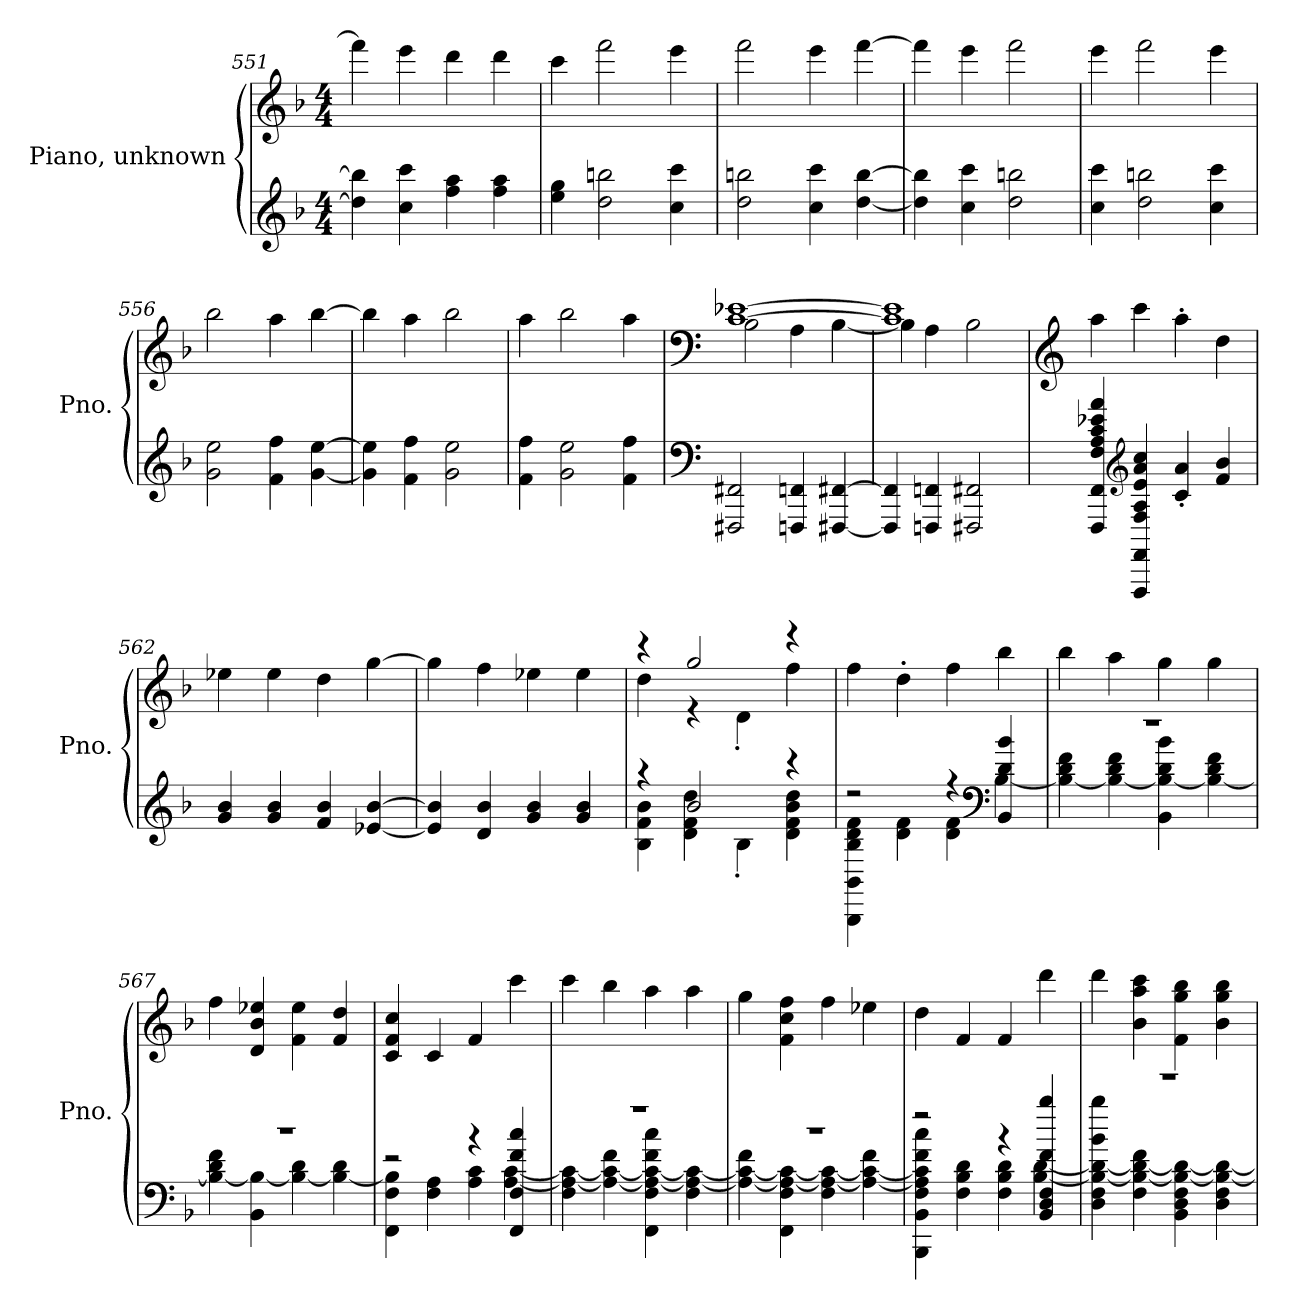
**kern	**kern
*part1	*part1
*staff2	*staff1
*I"Piano, unknown	*
*I'Pno.	*
*clefG2	*clefG2
*k[b-]	*k[b-]
*M4/4	*M4/4
=551	=551
4dd\] 4bb\]	4fff\]
4cc\ 4ccc\	4eee\
4ff\ 4aa\	4ddd\
4ff\ 4aa\	4ddd\
=552	=552
4ee\ 4gg\	4ccc\
2dd\ 2bbn\	2fff\
4cc\ 4ccc\	4eee\
=553	=553
2dd\ 2bbn\	2fff\
4cc\ 4ccc\	4eee\
[4dd\ [4bb\	[4fff\
!!LO:LB:g=z
=554	=554
4dd\] 4bb\]	4fff\]
4cc\ 4ccc\	4eee\
2dd\ 2bbn\	2fff\
=555	=555
4cc\ 4ccc\	4eee\
2dd\ 2bbn\	2fff\
4cc\ 4ccc\	4eee\
=556	=556
2g\ 2ee\	2bb-\
4f\ 4ff\	4aa\
[4g\ [4ee\	[4bb-\
=557	=557
4g\] 4ee\]	4bb-\]
4f\ 4ff\	4aa\
2g\ 2ee\	2bb-\
=558	=558
4f\ 4ff\	4aa\
2g\ 2ee\	2bb-\
4f\ 4ff\	4aa\
=559	=559
*clefF4	*clefF4
*	*^
2FFF#X/ 2FF#X/	[1c [1e-X	2B-\
4FFFn/ 4FFn/	.	4A\
[4FFF#X/ [4FF#X/	.	[4B-\
=560	=560	=560
4FFF#/] 4FF#/]	1c] 1e-]	4B-\]
4FFFn/ 4FFn/	.	4A\
2FFF#X/ 2FF#X/	.	2B-\
*	*v	*v
!!LO:LB:g=z
=561	=561
*	*clefG2
4FFF/ 4FF/ 4F/ 4A/ 4c/ 4e-X/ 4a/	4aa\
*clefG2	*
4FFF/ 4FF/ 4F/ 4A/ 4e-/ 4a/ 4cc/	4ccc\
4c/' 4a/'	4aa'\
4f/ 4b-/	4dd\
=562	=562
4g/ 4b-/	4ee-X\
4g/ 4b-/	4ee-\
4f/ 4b-/	4dd\
[4e-X/ [4b-/	[4gg\
=563	=563
4e-/] 4b-/]	4gg\]
4d/ 4b-/	4ff\
4g/ 4b-/	4ee-X\
4g/ 4b-/	4ee-\
=564	=564
*^	*^
4r	4B-\ 4f\ 4b-\	4r	4dd\
2b-/	4d\ 4f\ 4dd\	2gg/	4r
.	4B-'\	.	4d'\
4r	4d\ 4f\ 4b-\ 4dd\	4r	4ff\
*	*	*v	*v
=565	=565	=565
2r	4BBB-\ 4BB-\ 4B-\ 4d\ 4f\	4ff\
.	4d\ 4f\	4dd'\
4r	4d\ 4f\	4ff\
*clefF4	*	*
4BB-/ 4d/ 4b-/	[4B-\	4bb-\
=566	=566	=566
1r	4B-\_ 4d\ 4f\	4bb-\
.	4B-\_ 4d\ 4f\	4aa\
.	4BB-\ 4B-\_ 4d\ 4b-\	4gg\
.	4B-\_ 4d\ 4f\	4gg\
!!LO:LB:g=z
=567	=567	=567
1r	4B-\_ 4d\ 4f\	4ff\
.	4BB-\ 4B-\_	4d/ 4b-/ 4ee-X/
.	4B-\_ 4d\	4f\ 4ee-\
.	4B-\_ 4d\	4f/ 4dd/
=568	=568	=568
2r	4FF\ 4F\ 4B-\]	4c/ 4f/ 4cc/
.	4F\ 4A\	4c/
4r	4A\ 4c\	4f/
4FF/ 4F/ 4f/ 4cc/	[4A\ [4c\	4ccc\
=569	=569	=569
1r	4F\ 4A\_ 4c\_	4ccc\
.	4A\_ 4c\_ 4f\	4bb-\
.	4FF\ 4F\ 4A\_ 4c\_ 4f\ 4cc\	4aa\
.	4F\ 4A\_ 4c\_	4aa\
=570	=570	=570
1r	4A\_ 4c\_ 4f\	4gg\
.	4FF\ 4F\ 4A\_ 4c\_	4f\ 4cc\ 4ff\
.	4F\ 4A\_ 4c\_	4ff\
.	4A\_ 4c\_ 4f\	4ee-X\
=571	=571	=571
2r	4BBB-\ 4BB-\ 4F\ 4A\] 4c\] 4f\ 4cc\	4dd\
.	4F\ 4B-\ 4d\	4f/
4r	4F\ 4B-\ 4d\	4f/
4BB-/ 4D/ 4F/ 4f/ 4bb-/	[4B-\ [4d\	4ddd\
=572	=572	=572
1r	4D\ 4F\ 4B-\_ 4d\_ 4b-\ 4bb-\	4ddd\
.	4F\ 4B-\_ 4d\_ 4f\	4b-\ 4aa\ 4ccc\
.	4BB-\ 4D\ 4F\ 4B-\_ 4d\_	4f\ 4gg\ 4bb-\
.	4D\ 4F\ 4B-\_ 4d\_	4b-\ 4gg\ 4bb-\
*v	*v	*
=	=
*-	*-
